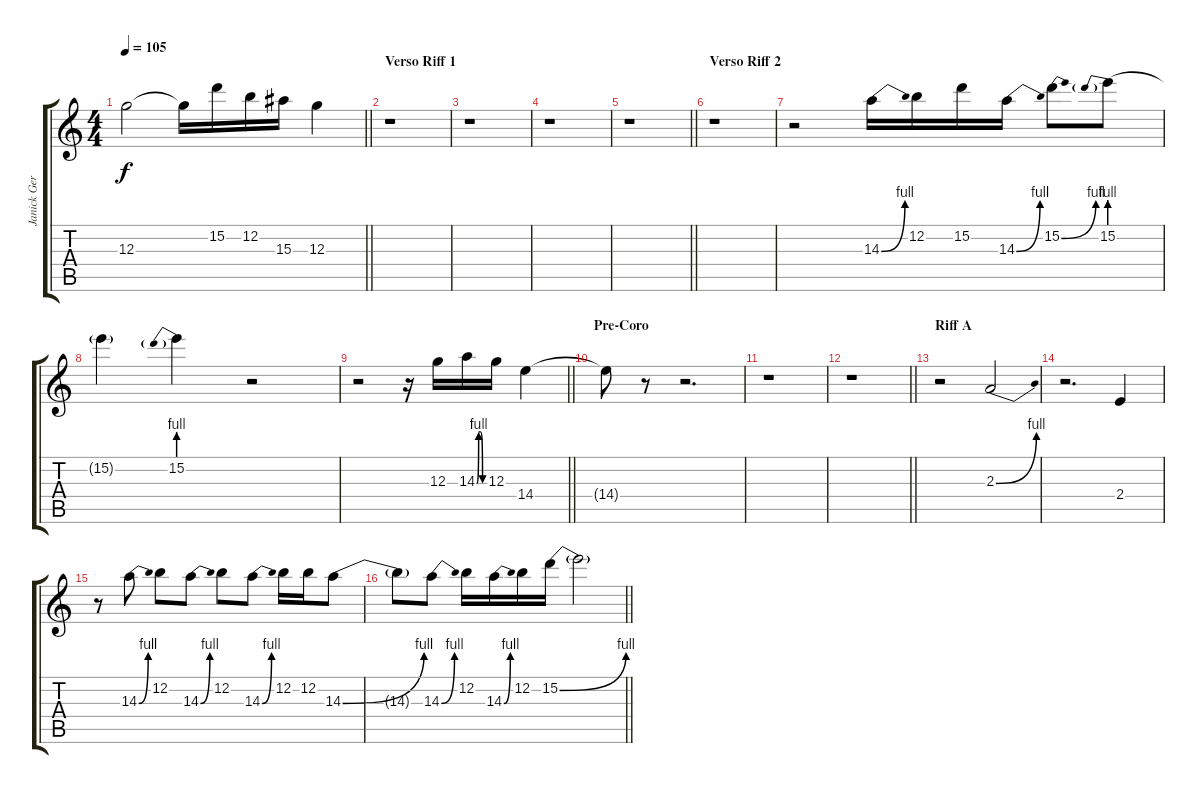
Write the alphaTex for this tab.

\track ("Janick Gers" "Janick Ger") {instrument overdrivenguitar}
\staff {score tabs}
\tuning (E4 B3 G3 D3 A2 E2) {hide}
\ts (4 4)
\tempo 105
\clef g2
\barLineRight lightlight
\ks c
12.3{t}.2{dy f} 12.3{t}.16 15.2.16 12.2.16 15.3.16 12.3.4 |
\section ("" "Verso Riff 1")
r.1 |
r.1 |
r.1 |
\barLineRight lightlight
r.1 |
\section ("" "Verso Riff 2")
r.1 |
r.2 14.3{be (bend 0 0 60 4)}.16 12.2.16 15.2.16 14.3{be (bend 0 0 60 4)}.16 15.2{be (bend 0 0 60 4)}.8 15.2{be (prebend 0 4 60 4)}.8 |
15.2{t}.4 15.2{be (prebend 0 4 60 4)}.4 r.2 |
\barLineRight lightlight
r.2 r.16 12.3.16 14.3{be (custom 0 0 15 4 30 4 45 0 60 0)}.16 12.3.16 14.4.4 |
\section ("" "Pre-Coro")
14.4{t}.8 r.8 r.2{d} |
r.1 |
\barLineRight lightlight
r.1 |
\section ("" "Riff A")
r.2 2.3{be (bend 0 0 60 4)}.2 |
r.2{d} 2.4.4 |
r.8 14.3{be (bend 0 0 60 4)}.8 12.2.8 14.3{be (bend 0 0 60 4)}.8 12.2.8 14.3{be (bend 0 0 60 4)}.8 12.2.16 12.2.16 14.3{be (bend 0 0 60 4)}.8 |
\barLineRight lightlight
14.3{t}.8 14.3{be (bend 0 0 60 4)}.8 12.2.16 14.3{be (bend 0 0 60 4)}.16 12.2.16 15.2{be (bend 0 0 60 4)}.16 15.2{t}.2
